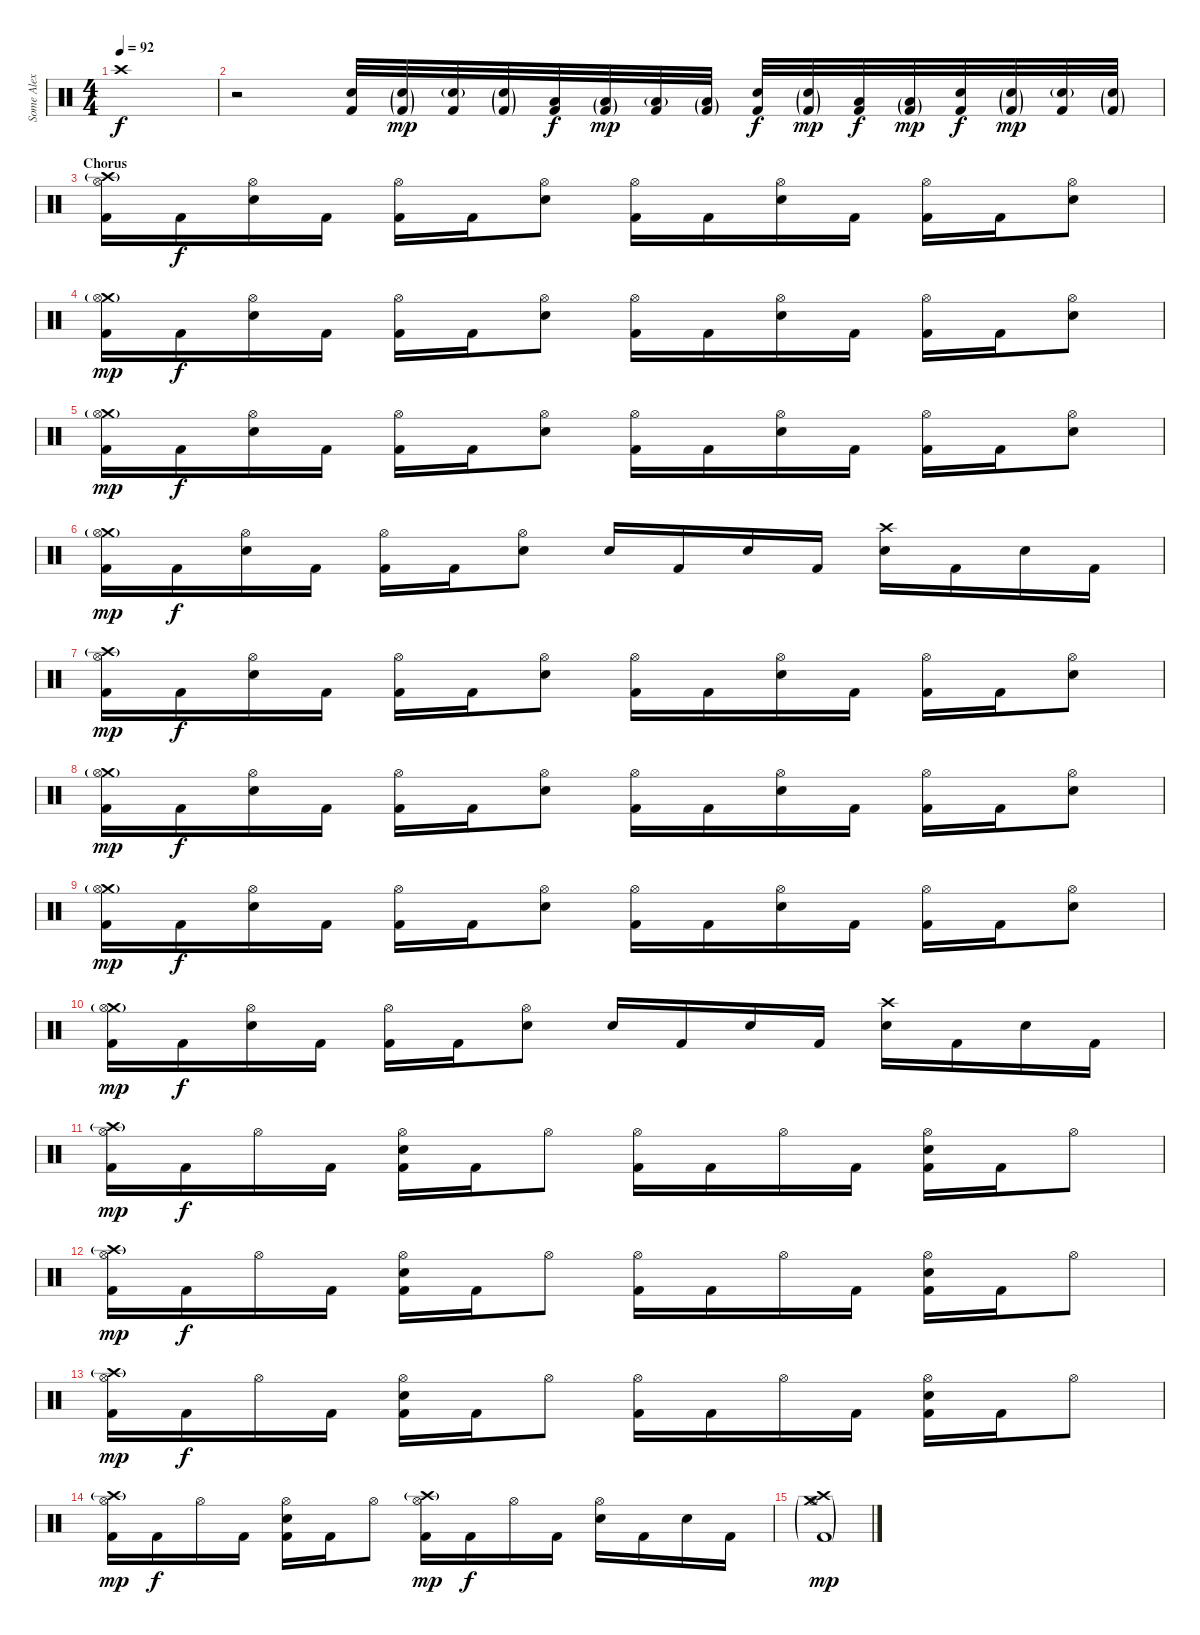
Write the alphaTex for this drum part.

\track ("Some Alex Character" "Some Alex ") {instrument percussion}
\staff {score}
\articulation defaults
\ts (4 4)
\tempo 92
\clef neutral
\ks c "Crash high (hit)".1{dy f}
|
r.2 ("Electric Snare (hit)" "Kick (hit) 2").32 ("Electric Snare (hit)"{g} "Kick (hit) 2"{g}).32{dy mp} ("Electric Snare (hit)"{g} "Kick (hit) 2").32 ("Electric Snare (hit)"{g} "Kick (hit) 2"{g}).32 ("Low Tom (hit)" "Kick (hit) 2").32{dy f} ("Low Tom (hit)"{g} "Kick (hit) 2"{g}).32{dy mp} ("Low Tom (hit)"{g} "Kick (hit) 2").32 ("Low Tom (hit)"{g} "Kick (hit) 2"{g}).32 ("Electric Snare (hit)" "Kick (hit) 2").32{dy f} ("Electric Snare (hit)"{g} "Kick (hit) 2"{g}).32{dy mp} ("Low Tom (hit)" "Kick (hit) 2").32{dy f} ("Low Tom (hit)"{g} "Kick (hit) 2"{g}).32{dy mp} ("Electric Snare (hit)" "Kick (hit) 2").32{dy f} ("Electric Snare (hit)"{g} "Kick (hit) 2"{g}).32{dy mp} ("Electric Snare (hit)"{g} "Kick (hit) 2").32 ("Electric Snare (hit)"{g} "Kick (hit) 2"{g}).32 |
\section ("" "Chorus")
("Crash high (hit)"{g} "Hi-Hat (open)" "Kick (hit) 2").16 "Kick (hit) 2".16{dy f} ("Hi-Hat (open)" "Electric Snare (hit)").16 "Kick (hit) 2".16 ("Hi-Hat (open)" "Kick (hit) 2").16 "Kick (hit) 2".16 ("Hi-Hat (open)" "Electric Snare (hit)").8 ("Hi-Hat (open)" "Kick (hit) 2").16 "Kick (hit) 2".16 ("Hi-Hat (open)" "Electric Snare (hit)").16 "Kick (hit) 2".16 ("Hi-Hat (open)" "Kick (hit) 2").16 "Kick (hit) 2".16 ("Hi-Hat (open)" "Electric Snare (hit)").8 |
("Crash medium (hit)"{g} "Hi-Hat (open)" "Kick (hit) 2").16{dy mp} "Kick (hit) 2".16{dy f} ("Hi-Hat (open)" "Electric Snare (hit)").16 "Kick (hit) 2".16 ("Hi-Hat (open)" "Kick (hit) 2").16 "Kick (hit) 2".16 ("Hi-Hat (open)" "Electric Snare (hit)").8 ("Hi-Hat (open)" "Kick (hit) 2").16 "Kick (hit) 2".16 ("Hi-Hat (open)" "Electric Snare (hit)").16 "Kick (hit) 2".16 ("Hi-Hat (open)" "Kick (hit) 2").16 "Kick (hit) 2".16 ("Hi-Hat (open)" "Electric Snare (hit)").8 |
("Crash medium (hit)"{g} "Hi-Hat (open)" "Kick (hit) 2").16{dy mp} "Kick (hit) 2".16{dy f} ("Hi-Hat (open)" "Electric Snare (hit)").16 "Kick (hit) 2".16 ("Hi-Hat (open)" "Kick (hit) 2").16 "Kick (hit) 2".16 ("Hi-Hat (open)" "Electric Snare (hit)").8 ("Hi-Hat (open)" "Kick (hit) 2").16 "Kick (hit) 2".16 ("Hi-Hat (open)" "Electric Snare (hit)").16 "Kick (hit) 2".16 ("Hi-Hat (open)" "Kick (hit) 2").16 "Kick (hit) 2".16 ("Hi-Hat (open)" "Electric Snare (hit)").8 |
("Crash medium (hit)"{g} "Hi-Hat (open)" "Kick (hit) 2").16{dy mp} "Kick (hit) 2".16{dy f} ("Hi-Hat (open)" "Electric Snare (hit)").16 "Kick (hit) 2".16 ("Hi-Hat (open)" "Kick (hit) 2").16 "Kick (hit) 2".16 ("Hi-Hat (open)" "Electric Snare (hit)").8 "Electric Snare (hit)".16 "Kick (hit) 2".16 "Electric Snare (hit)".16 "Kick (hit) 2".16 ("Crash high (hit)" "Electric Snare (hit)").16 "Kick (hit) 2".16 "Electric Snare (hit)".16 "Kick (hit) 2".16 |
("Crash high (hit)"{g} "Hi-Hat (open)" "Kick (hit) 2").16{dy mp} "Kick (hit) 2".16{dy f} ("Hi-Hat (open)" "Electric Snare (hit)").16 "Kick (hit) 2".16 ("Hi-Hat (open)" "Kick (hit) 2").16 "Kick (hit) 2".16 ("Hi-Hat (open)" "Electric Snare (hit)").8 ("Hi-Hat (open)" "Kick (hit) 2").16 "Kick (hit) 2".16 ("Hi-Hat (open)" "Electric Snare (hit)").16 "Kick (hit) 2".16 ("Hi-Hat (open)" "Kick (hit) 2").16 "Kick (hit) 2".16 ("Hi-Hat (open)" "Electric Snare (hit)").8 |
("Crash medium (hit)"{g} "Hi-Hat (open)" "Kick (hit) 2").16{dy mp} "Kick (hit) 2".16{dy f} ("Hi-Hat (open)" "Electric Snare (hit)").16 "Kick (hit) 2".16 ("Hi-Hat (open)" "Kick (hit) 2").16 "Kick (hit) 2".16 ("Hi-Hat (open)" "Electric Snare (hit)").8 ("Hi-Hat (open)" "Kick (hit) 2").16 "Kick (hit) 2".16 ("Hi-Hat (open)" "Electric Snare (hit)").16 "Kick (hit) 2".16 ("Hi-Hat (open)" "Kick (hit) 2").16 "Kick (hit) 2".16 ("Hi-Hat (open)" "Electric Snare (hit)").8 |
("Crash medium (hit)"{g} "Hi-Hat (open)" "Kick (hit) 2").16{dy mp} "Kick (hit) 2".16{dy f} ("Hi-Hat (open)" "Electric Snare (hit)").16 "Kick (hit) 2".16 ("Hi-Hat (open)" "Kick (hit) 2").16 "Kick (hit) 2".16 ("Hi-Hat (open)" "Electric Snare (hit)").8 ("Hi-Hat (open)" "Kick (hit) 2").16 "Kick (hit) 2".16 ("Hi-Hat (open)" "Electric Snare (hit)").16 "Kick (hit) 2".16 ("Hi-Hat (open)" "Kick (hit) 2").16 "Kick (hit) 2".16 ("Hi-Hat (open)" "Electric Snare (hit)").8 |
("Crash medium (hit)"{g} "Hi-Hat (open)" "Kick (hit) 2").16{dy mp} "Kick (hit) 2".16{dy f} ("Hi-Hat (open)" "Electric Snare (hit)").16 "Kick (hit) 2".16 ("Hi-Hat (open)" "Kick (hit) 2").16 "Kick (hit) 2".16 ("Hi-Hat (open)" "Electric Snare (hit)").8 "Electric Snare (hit)".16 "Kick (hit) 2".16 "Electric Snare (hit)".16 "Kick (hit) 2".16 ("Crash high (hit)" "Electric Snare (hit)").16 "Kick (hit) 2".16 "Electric Snare (hit)".16 "Kick (hit) 2".16 |
("Crash high (hit)"{g} "Hi-Hat (open)" "Kick (hit) 2").16{dy mp} "Kick (hit) 2".16{dy f} "Hi-Hat (open)".16 "Kick (hit) 2".16 ("Hi-Hat (open)" "Electric Snare (hit)" "Kick (hit) 2").16 "Kick (hit) 2".16 "Hi-Hat (open)".8 ("Hi-Hat (open)" "Kick (hit) 2").16 "Kick (hit) 2".16 "Hi-Hat (open)".16 "Kick (hit) 2".16 ("Hi-Hat (open)" "Electric Snare (hit)" "Kick (hit) 2").16 "Kick (hit) 2".16 "Hi-Hat (open)".8 |
("Crash high (hit)"{g} "Hi-Hat (open)" "Kick (hit) 2").16{dy mp} "Kick (hit) 2".16{dy f} "Hi-Hat (open)".16 "Kick (hit) 2".16 ("Hi-Hat (open)" "Electric Snare (hit)" "Kick (hit) 2").16 "Kick (hit) 2".16 "Hi-Hat (open)".8 ("Hi-Hat (open)" "Kick (hit) 2").16 "Kick (hit) 2".16 "Hi-Hat (open)".16 "Kick (hit) 2".16 ("Hi-Hat (open)" "Electric Snare (hit)" "Kick (hit) 2").16 "Kick (hit) 2".16 "Hi-Hat (open)".8 |
("Crash high (hit)"{g} "Hi-Hat (open)" "Kick (hit) 2").16{dy mp} "Kick (hit) 2".16{dy f} "Hi-Hat (open)".16 "Kick (hit) 2".16 ("Hi-Hat (open)" "Electric Snare (hit)" "Kick (hit) 2").16 "Kick (hit) 2".16 "Hi-Hat (open)".8 ("Hi-Hat (open)" "Kick (hit) 2").16 "Kick (hit) 2".16 "Hi-Hat (open)".16 "Kick (hit) 2".16 ("Hi-Hat (open)" "Electric Snare (hit)" "Kick (hit) 2").16 "Kick (hit) 2".16 "Hi-Hat (open)".8 |
("Crash high (hit)"{g} "Hi-Hat (open)" "Kick (hit) 2").16{dy mp} "Kick (hit) 2".16{dy f} "Hi-Hat (open)".16 "Kick (hit) 2".16 ("Hi-Hat (open)" "Electric Snare (hit)" "Kick (hit) 2").16 "Kick (hit) 2".16 "Hi-Hat (open)".8 ("Crash high (hit)"{g} "Hi-Hat (open)" "Kick (hit) 2").16{dy mp} "Kick (hit) 2".16{dy f} "Hi-Hat (open)".16 "Kick (hit) 2".16 ("Hi-Hat (open)" "Electric Snare (hit)").16 "Kick (hit) 2".16 "Electric Snare (hit)".16 "Kick (hit) 2".16 |
("Crash medium (hit)" "Crash high (hit)" "Hi-Hat (open)"{g} "Kick (hit) 2"{g}).1{dy mp}
